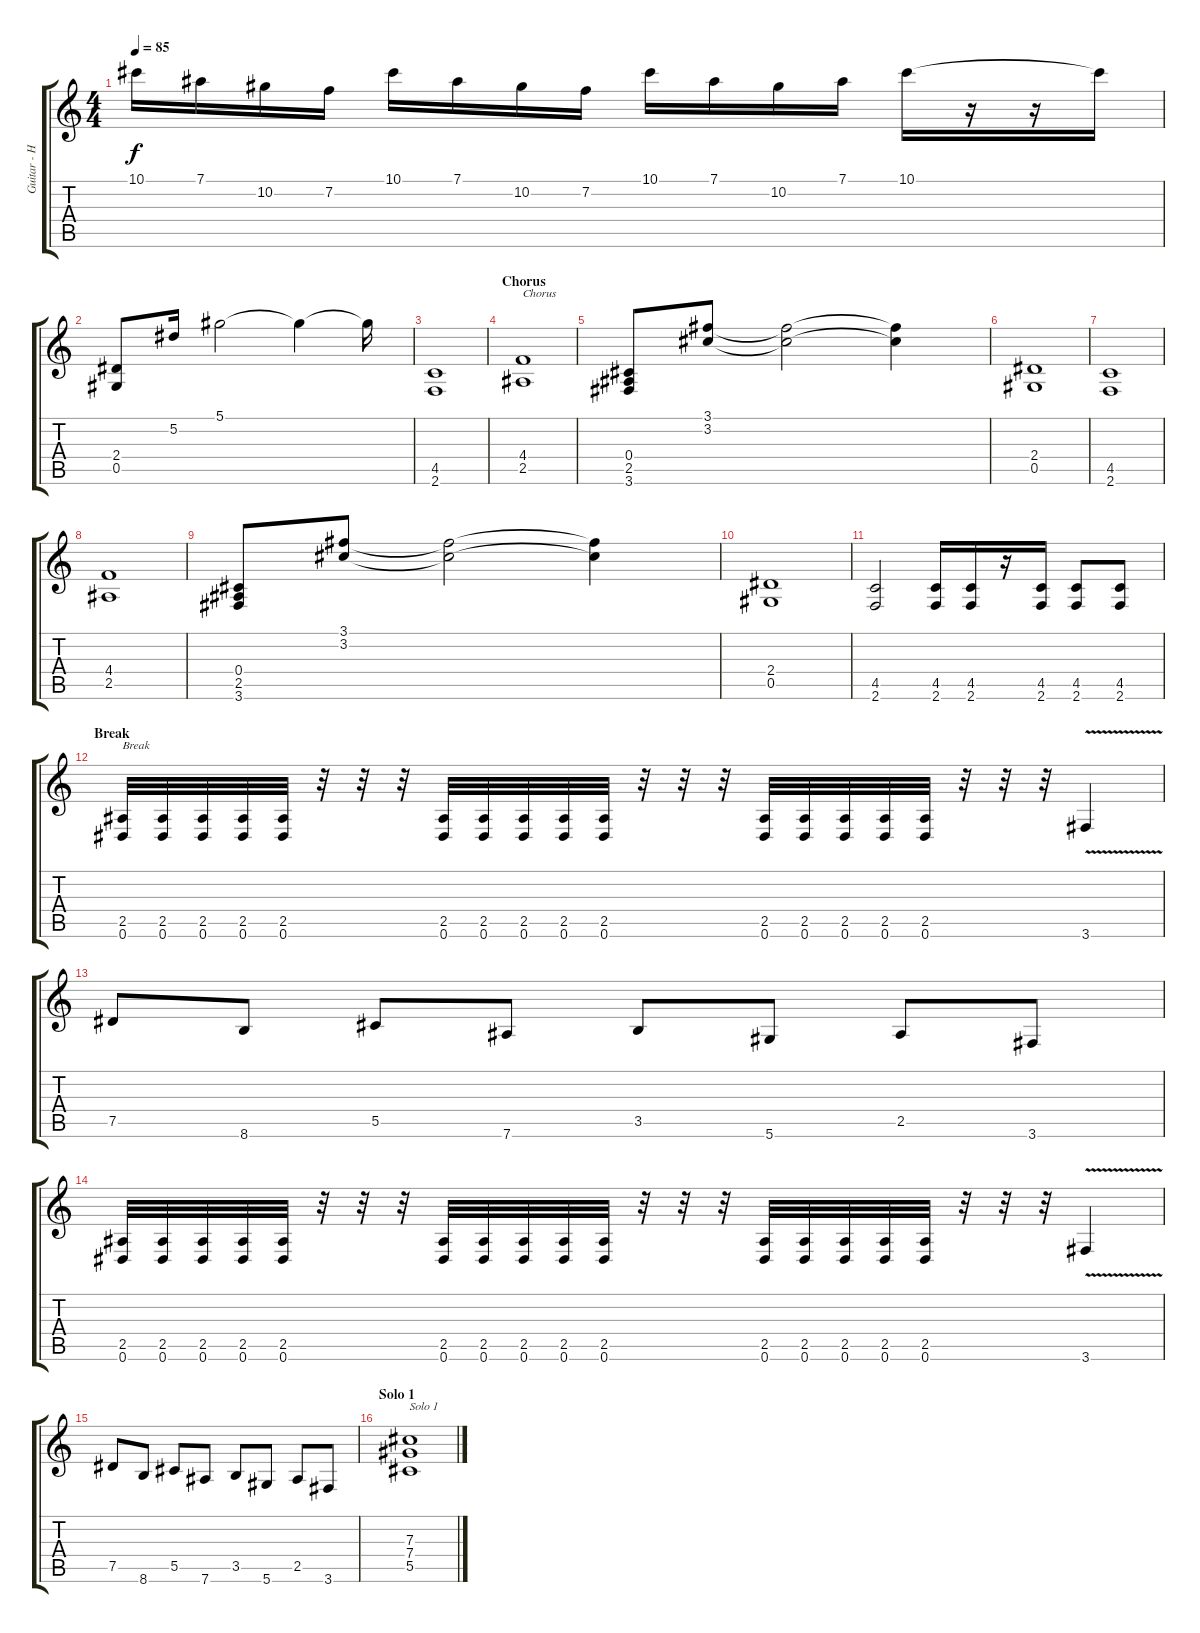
\track ("Guitar - Henjo Richter" "Guitar - H") {instrument distortionguitar}
\staff {score tabs}
\tuning (Eb4 Bb3 Gb3 Db3 Ab2 Eb2) {hide}
\ts (4 4)
\tempo 85
\clef g2
\ks c
10.1.16{dy f} 7.1.16 10.2.16 7.2.16 10.1.16 7.1.16 10.2.16 7.2.16 10.1.16 7.1.16 10.2.16 7.1.16 10.1.16 r.16 r.16 10.1{t}.16 |
(2.4 0.5).8 5.2.16 5.1.2 5.1{t}.4 5.1{t}.16 |
(4.5 2.6).1 |
\section ("" "Chorus")
(4.4 2.5).1{txt "Chorus"} |
(0.4 2.5 3.6).8 (3.1 3.2).8 (3.1{t} 3.2{t}).2 (3.1{t} 3.2{t}).4 |
(2.4 0.5).1 |
(4.5 2.6).1 |
(4.4 2.5).1 |
(0.4 2.5 3.6).8 (3.1 3.2).8 (3.1{t} 3.2{t}).2 (3.1{t} 3.2{t}).4 |
(2.4 0.5).1 |
(4.5 2.6).2 (4.5 2.6).16 (4.5 2.6).16 r.16 (4.5 2.6).16 (4.5 2.6).8 (4.5 2.6).8 |
\section ("" "Break")
(2.5 0.6).32{txt "Break"} (2.5 0.6).32 (2.5 0.6).32 (2.5 0.6).32 (2.5 0.6).32 r.32 r.32 r.32 (2.5 0.6).32 (2.5 0.6).32 (2.5 0.6).32 (2.5 0.6).32 (2.5 0.6).32 r.32 r.32 r.32 (2.5 0.6).32 (2.5 0.6).32 (2.5 0.6).32 (2.5 0.6).32 (2.5 0.6).32 r.32 r.32 r.32 3.6{v}.4 |
7.5.8 8.6.8 5.5.8 7.6.8 3.5.8 5.6.8 2.5.8 3.6.8 |
(2.5 0.6).32 (2.5 0.6).32 (2.5 0.6).32 (2.5 0.6).32 (2.5 0.6).32 r.32 r.32 r.32 (2.5 0.6).32 (2.5 0.6).32 (2.5 0.6).32 (2.5 0.6).32 (2.5 0.6).32 r.32 r.32 r.32 (2.5 0.6).32 (2.5 0.6).32 (2.5 0.6).32 (2.5 0.6).32 (2.5 0.6).32 r.32 r.32 r.32 3.6{v}.4 |
7.5.8 8.6.8 5.5.8 7.6.8 3.5.8 5.6.8 2.5.8 3.6.8 |
\section ("" "Solo 1")
(7.3 7.4 5.5).1{txt "Solo 1"}
